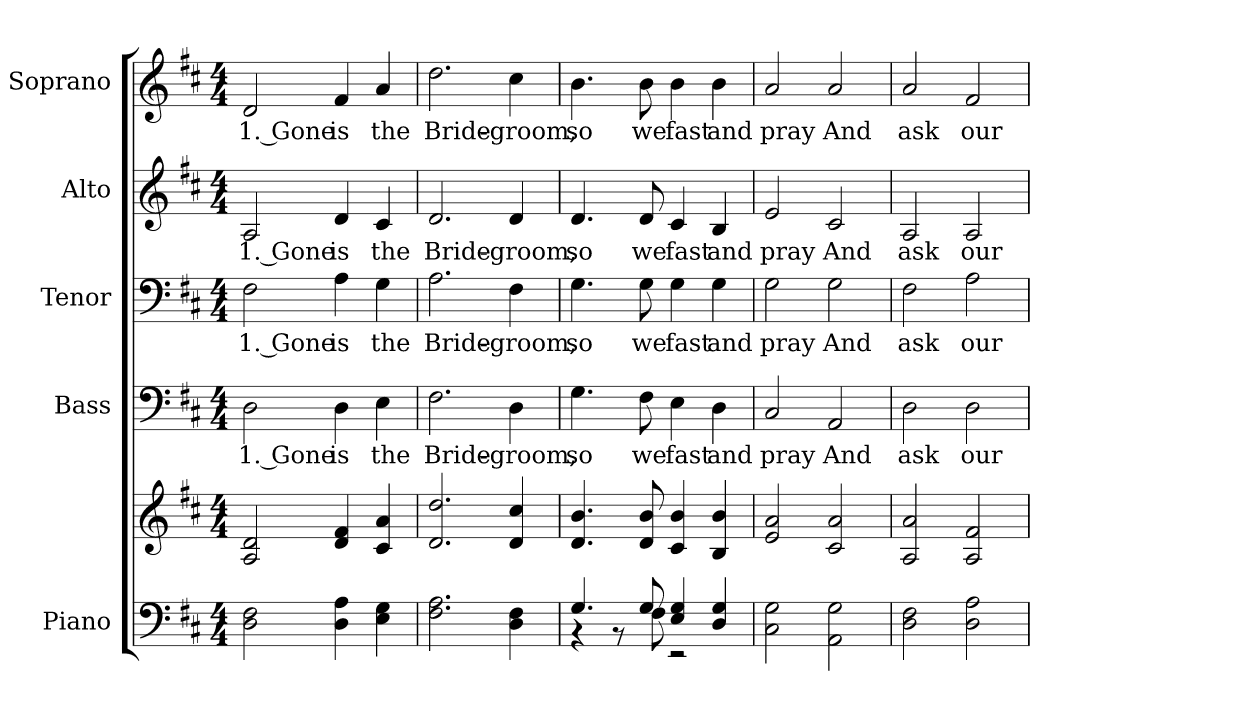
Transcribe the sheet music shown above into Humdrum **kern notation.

**kern	**kern	**kern	**text	**kern	**text	**kern	**text	**kern	**text
*part5	*part5	*part4	*part4	*part3	*part3	*part2	*part2	*part1	*part1
*staff6	*staff5	*staff4	*staff4	*staff3	*staff3	*staff2	*staff2	*staff1	*staff1
*I"Piano	*	*I"Bass	*	*I"Tenor	*	*I"Alto	*	*I"Soprano	*
*I'Pno.	*	*I'B.	*	*I'T.	*	*I'A.	*	*I'S.	*
!!LO:PB:g=z
*clefF4	*clefG2	*clefF4	*	*clefF4	*	*clefG2	*	*clefG2	*
*k[f#c#]	*k[f#c#]	*k[f#c#]	*	*k[f#c#]	*	*k[f#c#]	*	*k[f#c#]	*
*D:	*D:	*D:	*	*D:	*	*D:	*	*D:	*
*M4/4	*M4/4	*M4/4	*	*M4/4	*	*M4/4	*	*M4/4	*
*MM160	*MM160	*MM160	*	*MM160	*	*MM160	*	*MM160	*
=1	=1	=1	=1	=1	=1	=1	=1	=1	=1
!	!	!	!LO:LY:b:color=#000000	!	!	!	!	!	!
!	!	!	!	!	!LO:LY:b:color=#000000	!	!	!	!
!	!	!	!	!	!	!	!LO:LY:b:color=#000000	!	!
!	!	!	!	!	!	!	!	!	!LO:LY:b:color=#000000
2Di\ 2F#i	2Ai/ 2di	2Di\	1. Gone	2F#i\	1. Gone	2Ai/	1. Gone	2di/	1. Gone
!	!	!	!LO:LY:b:color=#000000	!	!	!	!	!	!
!	!	!	!	!	!LO:LY:b:color=#000000	!	!	!	!
!	!	!	!	!	!	!	!LO:LY:b:color=#000000	!	!
!	!	!	!	!	!	!	!	!	!LO:LY:b:color=#000000
4Di\ 4Ai	4di/ 4f#i	4Di\	is	4Ai\	is	4di/	is	4f#i/	is
!	!	!	!LO:LY:b:color=#000000	!	!	!	!	!	!
!	!	!	!	!	!LO:LY:b:color=#000000	!	!	!	!
!	!	!	!	!	!	!	!LO:LY:b:color=#000000	!	!
!	!	!	!	!	!	!	!	!	!LO:LY:b:color=#000000
4Ei\ 4Gi	4c#i/ 4ai	4Ei\	the	4Gi\	the	4c#i/	the	4ai/	the
=2	=2	=2	=2	=2	=2	=2	=2	=2	=2
!	!	!	!LO:LY:b:color=#000000	!	!	!	!	!	!
!	!	!	!	!	!LO:LY:b:color=#000000	!	!	!	!
!	!	!	!	!	!	!	!LO:LY:b:color=#000000	!	!
!	!	!	!	!	!	!	!	!	!LO:LY:b:color=#000000
2.F#i\ 2.Ai	2.di/ 2.ddi	2.F#i\	Bride-	2.Ai\	Bride-	2.di/	Bride-	2.ddi\	Bride-
!	!	!	!LO:LY:b:color=#000000	!	!	!	!	!	!
!	!	!	!	!	!LO:LY:b:color=#000000	!	!	!	!
!	!	!	!	!	!	!	!LO:LY:b:color=#000000	!	!
!	!	!	!	!	!	!	!	!	!LO:LY:b:color=#000000
4Di\ 4F#i	4di/ 4cc#i	4Di\	-groom,	4F#i\	-groom,	4di/	-groom,	4cc#i\	-groom,
=3	=3	=3	=3	=3	=3	=3	=3	=3	=3
*^	*	*	*	*	*	*	*	*	*
!	!	!	!	!LO:LY:b:color=#000000	!	!	!	!	!	!
!	!	!	!	!	!	!LO:LY:b:color=#000000	!	!	!	!
!	!	!	!	!	!	!	!	!LO:LY:b:color=#000000	!	!
!	!	!	!	!	!	!	!	!	!	!LO:LY:b:color=#000000
4.Gi/	4r	4.di/ 4.bi	4.Gi\	so	4.Gi\	so	4.di/	so	4.bi\	so
.	8r	.	.	.	.	.	.	.	.	.
!	!	!	!	!LO:LY:b:color=#000000	!	!	!	!	!	!
!	!	!	!	!	!	!LO:LY:b:color=#000000	!	!	!	!
!	!	!	!	!	!	!	!	!LO:LY:b:color=#000000	!	!
!	!	!	!	!	!	!	!	!	!	!LO:LY:b:color=#000000
8Gi/	8F#i\	8di/ 8bi	8F#i\	we	8Gi\	we	8di/	we	8bi\	we
!	!	!	!	!LO:LY:b:color=#000000	!	!	!	!	!	!
!	!	!	!	!	!	!LO:LY:b:color=#000000	!	!	!	!
!	!	!	!	!	!	!	!	!LO:LY:b:color=#000000	!	!
!	!	!	!	!	!	!	!	!	!	!LO:LY:b:color=#000000
4Ei/ 4Gi	2r	4c#i/ 4bi	4Ei\	fast	4Gi\	fast	4c#i/	fast	4bi\	fast
!	!	!	!	!LO:LY:b:color=#000000	!	!	!	!	!	!
!	!	!	!	!	!	!LO:LY:b:color=#000000	!	!	!	!
!	!	!	!	!	!	!	!	!LO:LY:b:color=#000000	!	!
!	!	!	!	!	!	!	!	!	!	!LO:LY:b:color=#000000
4Di/ 4Gi	.	4Bi/ 4bi	4Di\	and	4Gi\	and	4Bi/	and	4bi\	and
*v	*v	*	*	*	*	*	*	*	*	*
!!LO:PB:g=z
=4	=4	=4	=4	=4	=4	=4	=4	=4	=4
!	!	!	!LO:LY:b:color=#000000	!	!	!	!	!	!
!	!	!	!	!	!LO:LY:b:color=#000000	!	!	!	!
!	!	!	!	!	!	!	!LO:LY:b:color=#000000	!	!
!	!	!	!	!	!	!	!	!	!LO:LY:b:color=#000000
2C#i\ 2Gi	2ei/ 2ai	2C#i/	pray	2Gi\	pray	2ei/	pray	2ai/	pray
!	!	!	!LO:LY:b:color=#000000	!	!	!	!	!	!
!	!	!	!	!	!LO:LY:b:color=#000000	!	!	!	!
!	!	!	!	!	!	!	!LO:LY:b:color=#000000	!	!
!	!	!	!	!	!	!	!	!	!LO:LY:b:color=#000000
2AAi\ 2Gi	2c#i/ 2ai	2AAi/	And	2Gi\	And	2c#i/	And	2ai/	And
=5	=5	=5	=5	=5	=5	=5	=5	=5	=5
!	!	!	!LO:LY:b:color=#000000	!	!	!	!	!	!
!	!	!	!	!	!LO:LY:b:color=#000000	!	!	!	!
!	!	!	!	!	!	!	!LO:LY:b:color=#000000	!	!
!	!	!	!	!	!	!	!	!	!LO:LY:b:color=#000000
2Di\ 2F#i	2Ai/ 2ai	2Di\	ask	2F#i\	ask	2Ai/	ask	2ai/	ask
!	!	!	!LO:LY:b:color=#000000	!	!	!	!	!	!
!	!	!	!	!	!LO:LY:b:color=#000000	!	!	!	!
!	!	!	!	!	!	!	!LO:LY:b:color=#000000	!	!
!	!	!	!	!	!	!	!	!	!LO:LY:b:color=#000000
2Di\ 2Ai	2Ai/ 2f#i	2Di\	our	2Ai\	our	2Ai/	our	2f#i/	our
=	=	=	=	=	=	=	=	=	=
*-	*-	*-	*-	*-	*-	*-	*-	*-	*-
